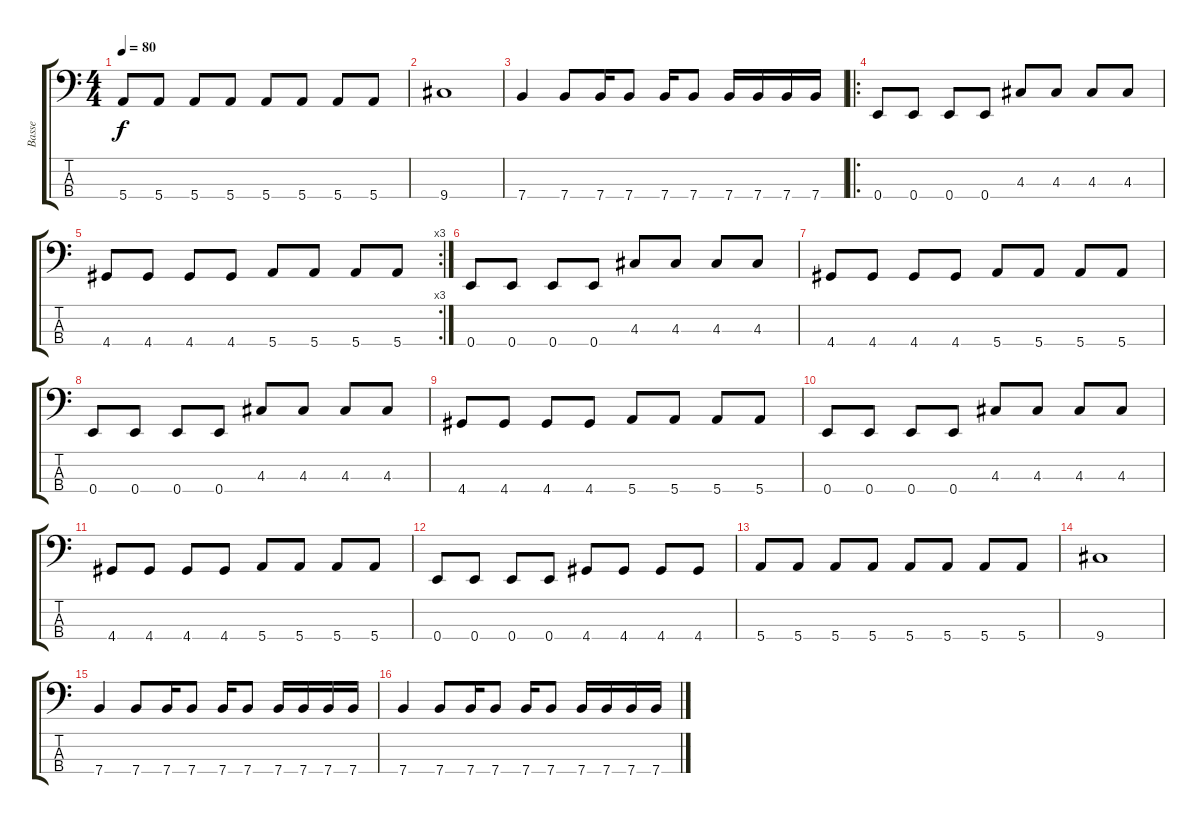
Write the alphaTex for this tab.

\track ("Basse" "Basse") {instrument electricbassfinger}
\staff {score tabs}
\tuning (G2 D2 A1 E1) {hide}
\ts (4 4)
\tempo 80
\clef f4
\ks c
5.4.8{dy f} 5.4.8 5.4.8 5.4.8 5.4.8 5.4.8 5.4.8 5.4.8 |
9.4.1 |
7.4.4 7.4.8 7.4.16 7.4.8 7.4.16 7.4.8 7.4.16 7.4.16 7.4.16 7.4.16 |
\ro
0.4.8 0.4.8 0.4.8 0.4.8 4.3.8 4.3.8 4.3.8 4.3.8 |
\rc 3
4.4.8 4.4.8 4.4.8 4.4.8 5.4.8 5.4.8 5.4.8 5.4.8 |
0.4.8 0.4.8 0.4.8 0.4.8 4.3.8 4.3.8 4.3.8 4.3.8 |
4.4.8 4.4.8 4.4.8 4.4.8 5.4.8 5.4.8 5.4.8 5.4.8 |
0.4.8 0.4.8 0.4.8 0.4.8 4.3.8 4.3.8 4.3.8 4.3.8 |
4.4.8 4.4.8 4.4.8 4.4.8 5.4.8 5.4.8 5.4.8 5.4.8 |
0.4.8 0.4.8 0.4.8 0.4.8 4.3.8 4.3.8 4.3.8 4.3.8 |
4.4.8 4.4.8 4.4.8 4.4.8 5.4.8 5.4.8 5.4.8 5.4.8 |
0.4.8 0.4.8 0.4.8 0.4.8 4.4.8 4.4.8 4.4.8 4.4.8 |
5.4.8 5.4.8 5.4.8 5.4.8 5.4.8 5.4.8 5.4.8 5.4.8 |
9.4.1 |
7.4.4 7.4.8 7.4.16 7.4.8 7.4.16 7.4.8 7.4.16 7.4.16 7.4.16 7.4.16 |
7.4.4 7.4.8 7.4.16 7.4.8 7.4.16 7.4.8 7.4.16 7.4.16 7.4.16 7.4.16
